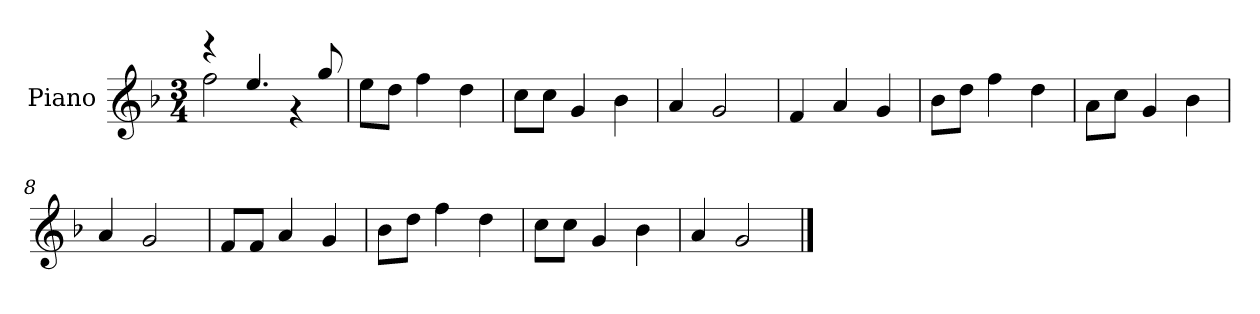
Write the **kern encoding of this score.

**kern
*part1
*staff1
*I"Piano
*I'P-no
*clefG2
*k[b-]
*M3/4
*MM180
=1
*^
4r	2ff\
4.ee/	.
.	4r
8gg/	.
*v	*v
=2
8ee\L
8dd\J
4ff\
4dd\
=3
8cc\L
8cc\J
4g/
4b-\
=4
4a/
2g/
=5
4f/
4a/
4g/
=6
8b-\L
8dd\J
4ff\
4dd\
=7
8a\L
8cc\J
4g/
4b-\
=8
4a/
2g/
=9
8f/L
8f/J
4a/
4g/
!!LO:LB:g=z
=10
8b-\L
8dd\J
4ff\
4dd\
=11
8cc\L
8cc\J
4g/
4b-\
=12
4a/
2g/
==
*-
